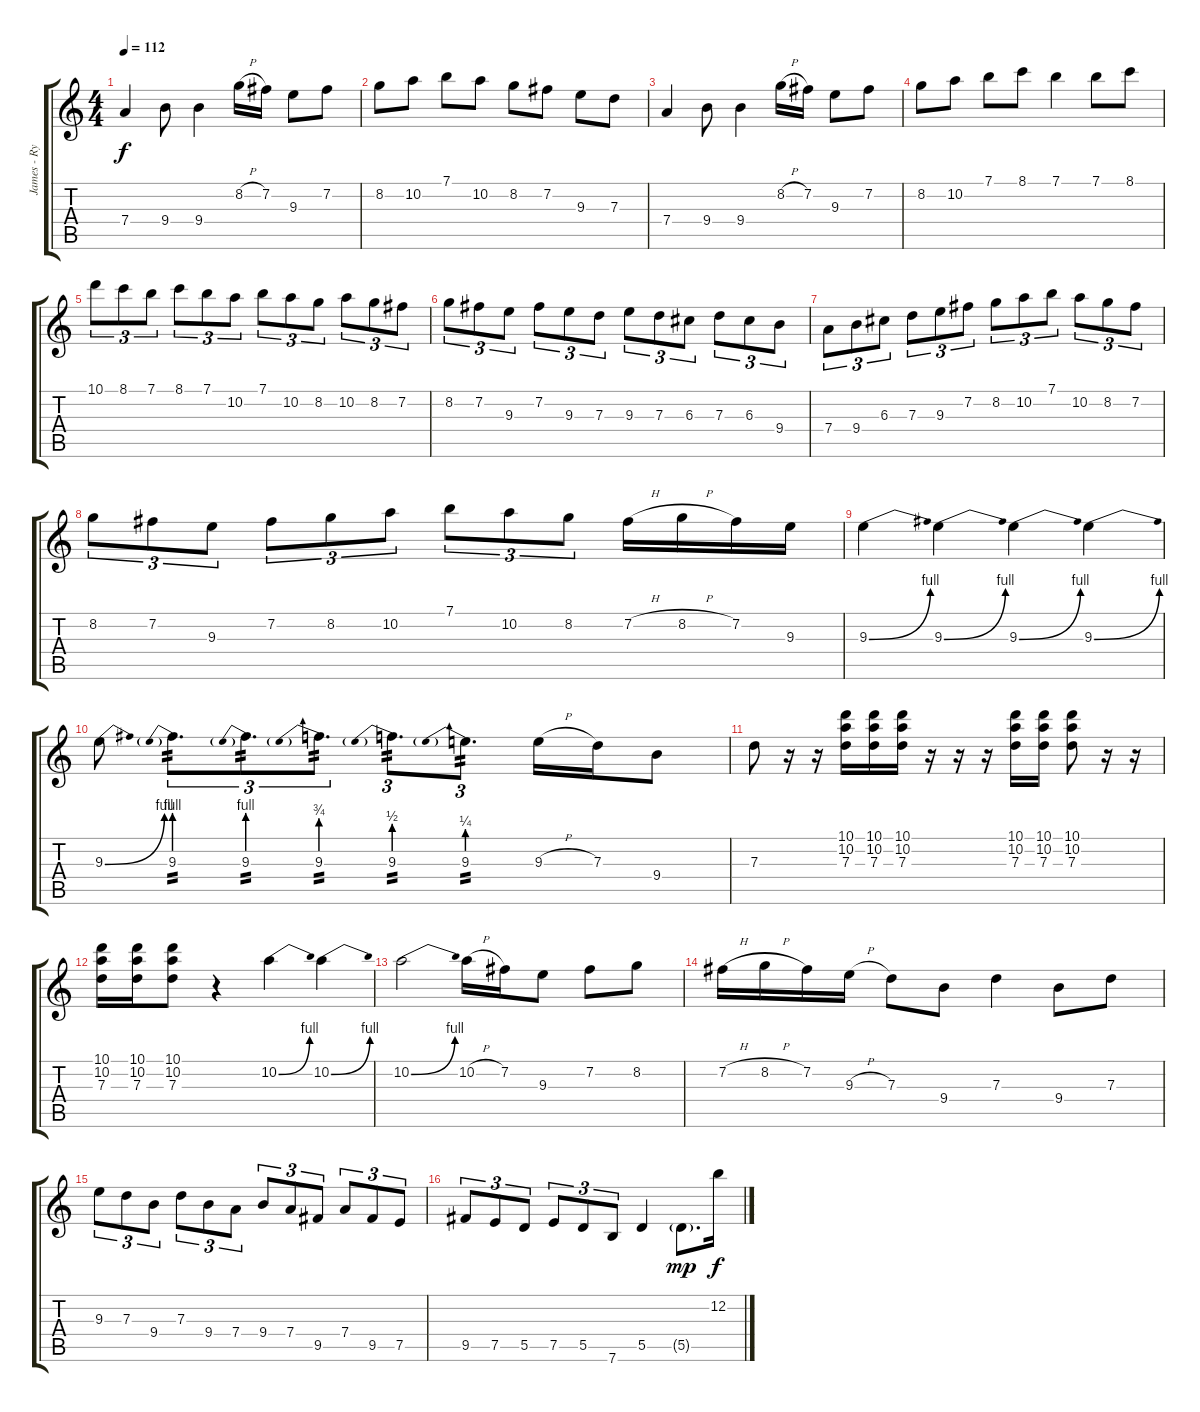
\track ("James - Rythme Distortion" "James - Ry") {instrument distortionguitar}
\staff {score tabs}
\tuning (E4 B3 G3 D3 A2 E2) {hide}
\ts (4 4)
\tempo 112
\clef g2
\ks c
7.4.4{dy f} 9.4.8 9.4.4 8.2{h}.16 7.2.16 9.3.8 7.2.8 |
8.2.8 10.2.8 7.1.8 10.2.8 8.2.8 7.2.8 9.3.8 7.3.8 |
7.4.4 9.4.8 9.4.4 8.2{h}.16 7.2.16 9.3.8 7.2.8 |
8.2.8 10.2.8 7.1.8 8.1.8 7.1.4 7.1.8 8.1.8 |
10.1.8{tu (3 2)} 8.1.8{tu (3 2)} 7.1.8{tu (3 2)} 8.1.8{tu (3 2)} 7.1.8{tu (3 2)} 10.2.8{tu (3 2)} 7.1.8{tu (3 2)} 10.2.8{tu (3 2)} 8.2.8{tu (3 2)} 10.2.8{tu (3 2)} 8.2.8{tu (3 2)} 7.2.8{tu (3 2)} |
8.2.8{tu (3 2)} 7.2.8{tu (3 2)} 9.3.8{tu (3 2)} 7.2.8{tu (3 2)} 9.3.8{tu (3 2)} 7.3.8{tu (3 2)} 9.3.8{tu (3 2)} 7.3.8{tu (3 2)} 6.3.8{tu (3 2)} 7.3.8{tu (3 2)} 6.3.8{tu (3 2)} 9.4.8{tu (3 2)} |
7.4.8{tu (3 2)} 9.4.8{tu (3 2)} 6.3.8{tu (3 2)} 7.3.8{tu (3 2)} 9.3.8{tu (3 2)} 7.2.8{tu (3 2)} 8.2.8{tu (3 2)} 10.2.8{tu (3 2)} 7.1.8{tu (3 2)} 10.2.8{tu (3 2)} 8.2.8{tu (3 2)} 7.2.8{tu (3 2)} |
8.2.8{tu (3 2)} 7.2.8{tu (3 2)} 9.3.8{tu (3 2)} 7.2.8{tu (3 2)} 8.2.8{tu (3 2)} 10.2.8{tu (3 2)} 7.1.8{tu (3 2)} 10.2.8{tu (3 2)} 8.2.8{tu (3 2)} 7.2{h}.16 8.2{h}.16 7.2.16 9.3.16 |
9.3{be (bend 0 0 60 4)}.4 9.3{be (bend 0 0 60 4)}.4 9.3{be (bend 0 0 60 4)}.4 9.3{be (bend 0 0 60 4)}.4 |
9.3{be (bend 0 0 60 4)}.8 9.3{be (prebend 0 4 60 4)}.8{d tu (3 2) tp 2} 9.3{be (prebend 0 4 60 4)}.8{d tu (3 2) tp 2} 9.3{be (prebend 0 3 60 3)}.8{d tu (3 2) tp 2} 9.3{be (prebend 0 2 60 2)}.8{d tu (3 2) tp 2} 9.3{be (prebend 0 1 60 1)}.8{d tu (3 2) tp 2} 9.3{h}.16 7.3.16 9.4.8 |
7.3.8 r.16 r.16 (10.1 10.2 7.3).16 (10.1 10.2 7.3).16 (10.1 10.2 7.3).16 r.16 r.16 r.16 (10.1 10.2 7.3).16 (10.1 10.2 7.3).16 (10.1 10.2 7.3).8 r.16 r.16 |
(10.1 10.2 7.3).16 (10.1 10.2 7.3).16 (10.1 10.2 7.3).8 r.4 10.2{be (bend 0 0 60 4)}.4 10.2{be (bend 0 0 60 4)}.4 |
10.2{be (bend 0 0 60 4)}.2 10.2{h}.16 7.2.16 9.3.8 7.2.8 8.2.8 |
7.2{h}.16 8.2{h}.16 7.2.16 9.3{h}.16 7.3.8 9.4.8 7.3.4 9.4.8 7.3.8 |
9.3.8{tu (3 2)} 7.3.8{tu (3 2)} 9.4.8{tu (3 2)} 7.3.8{tu (3 2)} 9.4.8{tu (3 2)} 7.4.8{tu (3 2)} 9.4.8{tu (3 2)} 7.4.8{tu (3 2)} 9.5.8{tu (3 2)} 7.4.8{tu (3 2)} 9.5.8{tu (3 2)} 7.5.8{tu (3 2)} |
9.5.8{tu (3 2)} 7.5.8{tu (3 2)} 5.5.8{tu (3 2)} 7.5.8{tu (3 2)} 5.5.8{tu (3 2)} 7.6.8{tu (3 2)} 5.5.4 5.5{g}.8{d dy mp} 12.2.16{dy f}
